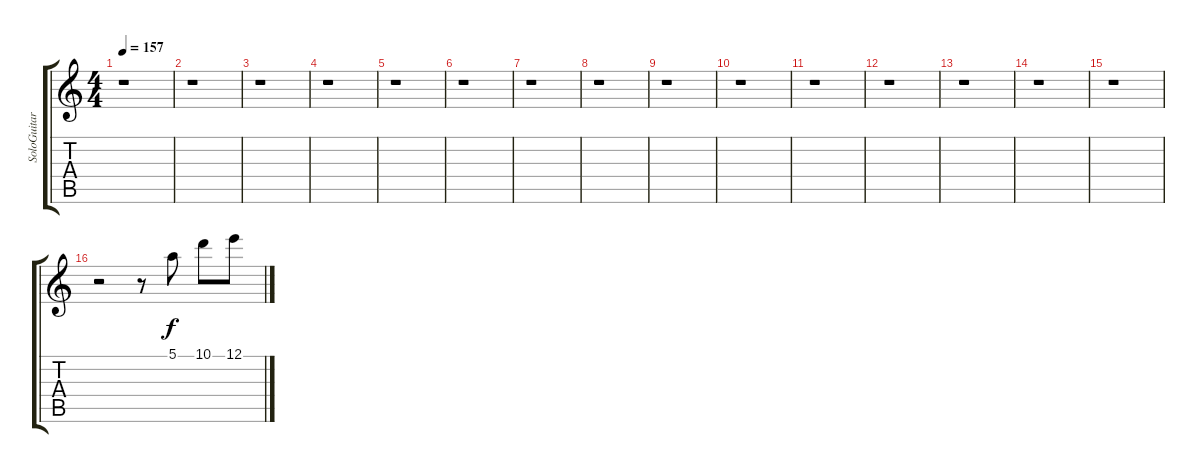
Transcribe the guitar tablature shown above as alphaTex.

\track ("SoloGuitar" "SoloGuitar") {instrument distortionguitar}
\staff {score tabs}
\tuning (E4 B3 G3 D3 A2 E2) {hide}
\ts (4 4)
\tempo 157
\clef g2
\ks c
r.1{dy f} |
r.1 |
r.1 |
r.1 |
r.1 |
r.1 |
r.1 |
r.1 |
r.1 |
r.1 |
r.1 |
r.1 |
r.1 |
r.1 |
r.1 |
r.2 r.8 5.1.8 10.1.8 12.1.8
